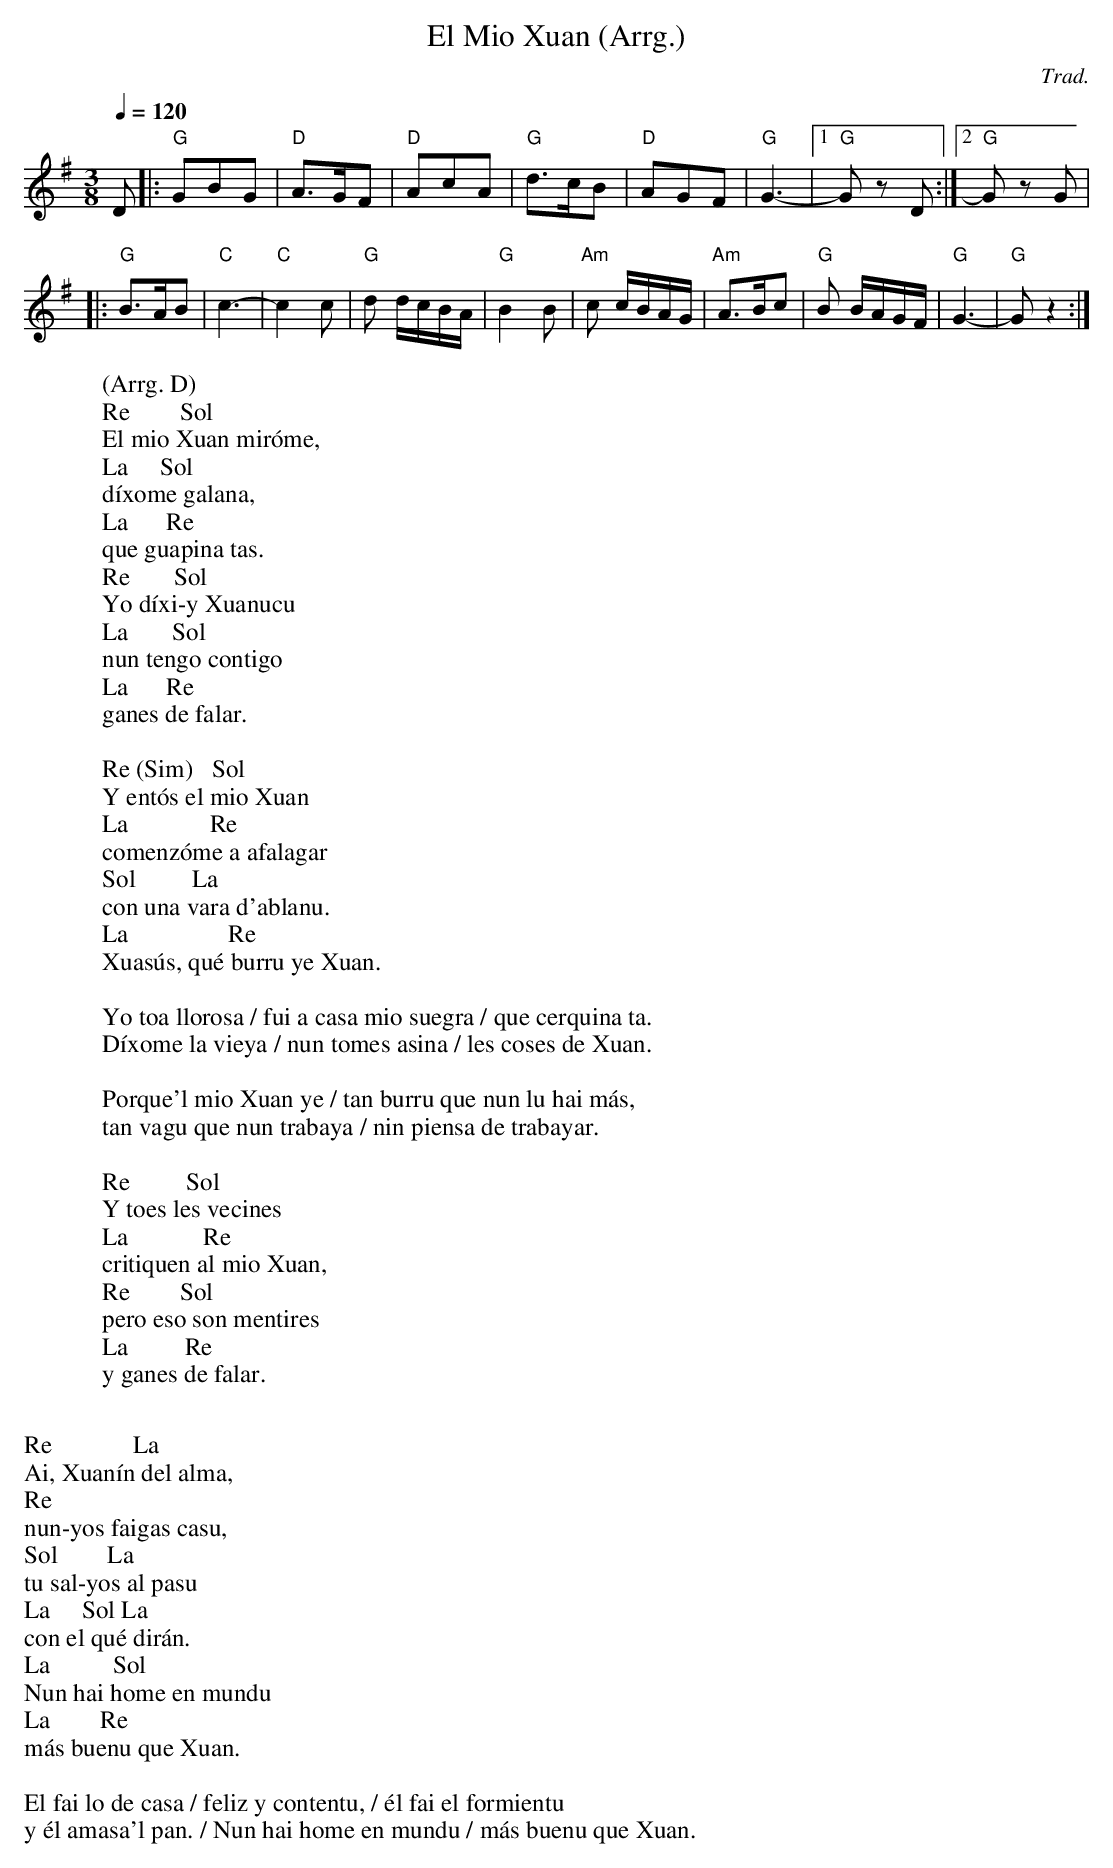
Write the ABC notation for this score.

X:1
T:El Mio Xuan (Arrg.)
C:Trad.
M:3/8
L:1/8
Q:1/4=120
W:(Arrg. D)
W:    Re        Sol
W:El mio Xuan miróme,
W:  La     Sol
W:díxome galana,
W:    La      Re
W:que guapina tas.
W:    Re       Sol
W:Yo díxi-y Xuanucu
W:    La       Sol
W:nun tengo contigo
W:   La      Re
W:ganes de falar.
W:
W:    Re (Sim)   Sol
W:Y entós el mio Xuan
W:  La             Re
W:comenzóme a afalagar
W:    Sol         La
W:con una vara d'ablanu.
W:   La                Re
W:Xuasús, qué burru ye Xuan.
W:
W:Yo toa llorosa / fui a casa mio suegra / que cerquina ta.
W:Díxome la vieya / nun tomes asina / les coses de Xuan.
W:
W:Porque'l mio Xuan ye / tan burru que nun lu hai más,
W:tan vagu que nun trabaya / nin piensa de trabayar.
W:
W:  Re         Sol
W:Y toes les vecines
W:   La            Re
W:critiquen al mio Xuan,
W:      Re        Sol
W:pero eso son mentires
W:  La         Re
W:y ganes de falar.
W:
W:Re             La
W:Ai, Xuanín del alma,
W:               Re
W:nun-yos faigas casu,
W:   Sol        La
W:tu sal-yos al pasu
W:    La     Sol La
W:con el qué dirán.
W:    La          Sol
W:Nun hai home en mundu
W:    La        Re
W:más buenu que Xuan.
W:
W:El fai lo de casa / feliz y contentu, / él fai el formientu
W:y él amasa'l pan. / Nun hai home en mundu / más buenu que Xuan.
K:G
D|: "G"GBG|"D"A3/2G/F|"D"AcA|"G"d3/2c/B|"D"AGF|"G"G3-|1 "G"G z D :|2 "G"G z G|
|:"G"B3/2A/B|"C"c3-|"C"c2 c|"G"d d/c/B/A/|"G"B2 B|"Am"c c/B/A/G/|"Am"A3/2B/c|"G"B B/A/G/F/|"G"G3-|"G"G z2:|
